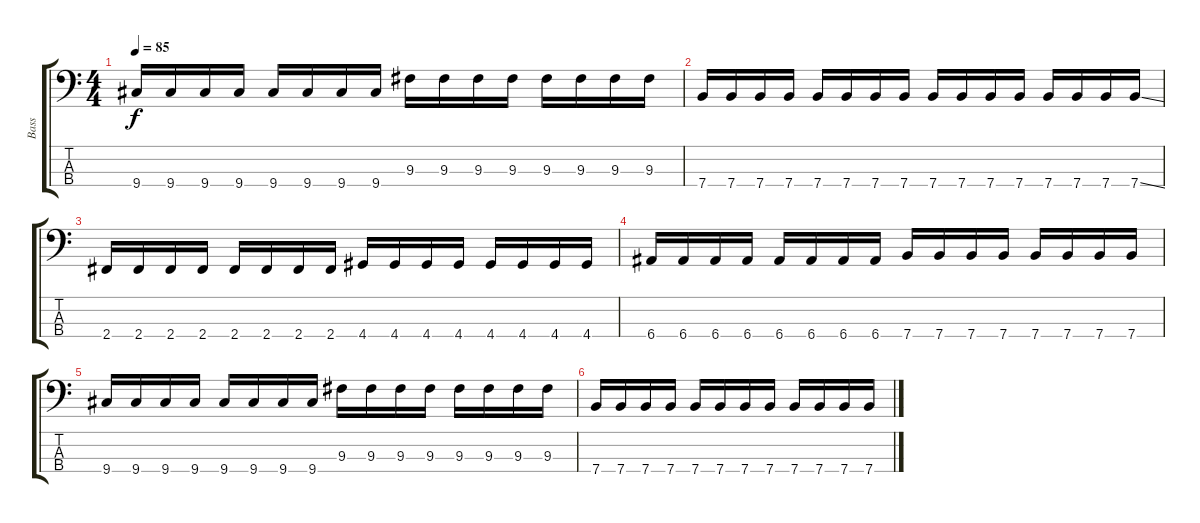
\track ("Bass" "Bass") {instrument electricbasspick}
\staff {score tabs}
\tuning (G2 D2 A1 E1) {hide}
\ts (4 4)
\tempo 85
\clef f4
\ks c
9.4.16{dy f} 9.4.16 9.4.16 9.4.16 9.4.16 9.4.16 9.4.16 9.4.16 9.3.16 9.3.16 9.3.16 9.3.16 9.3.16 9.3.16 9.3.16 9.3.16 |
7.4.16 7.4.16 7.4.16 7.4.16 7.4.16 7.4.16 7.4.16 7.4.16 7.4.16 7.4.16 7.4.16 7.4.16 7.4.16 7.4.16 7.4.16 7.4{ss}.16 |
2.4.16 2.4.16 2.4.16 2.4.16 2.4.16 2.4.16 2.4.16 2.4.16 4.4.16 4.4.16 4.4.16 4.4.16 4.4.16 4.4.16 4.4.16 4.4.16 |
6.4.16 6.4.16 6.4.16 6.4.16 6.4.16 6.4.16 6.4.16 6.4.16 7.4.16 7.4.16 7.4.16 7.4.16 7.4.16 7.4.16 7.4.16 7.4.16 |
9.4.16 9.4.16 9.4.16 9.4.16 9.4.16 9.4.16 9.4.16 9.4.16 9.3.16 9.3.16 9.3.16 9.3.16 9.3.16 9.3.16 9.3.16 9.3.16 |
7.4.16 7.4.16 7.4.16 7.4.16 7.4.16 7.4.16 7.4.16 7.4.16 7.4.16 7.4.16 7.4.16 7.4.16
